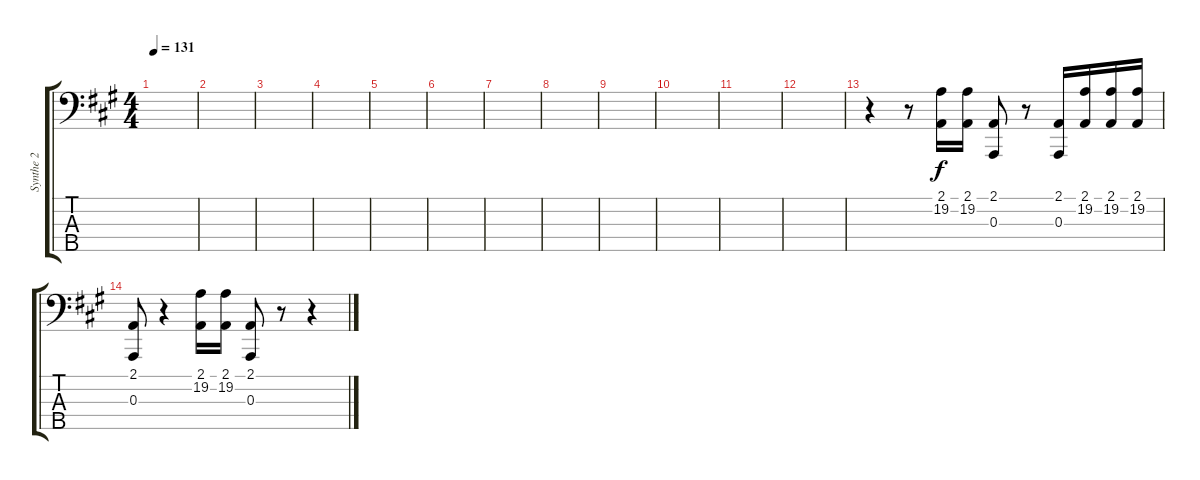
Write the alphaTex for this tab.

\track ("Synthe 2" "Synthe 2") {instrument lead8bassandlead}
\staff {score tabs}
\tuning (G2 D2 A1 E1 B0) {hide}
\ts (4 4)
\tempo 131
\clef f4
\ks a
|
|
|
|
|
|
|
|
|
|
|
|
r.4 r.8 (2.1 19.2).16 (2.1 19.2).16 (2.1 0.3).8 r.8 (2.1 0.3).16 (2.1 19.2).16 (2.1 19.2).16 (2.1 19.2).16 |
(2.1 0.3).8 r.4 (2.1 19.2).16 (2.1 19.2).16 (2.1 0.3).8 r.8 r.4
